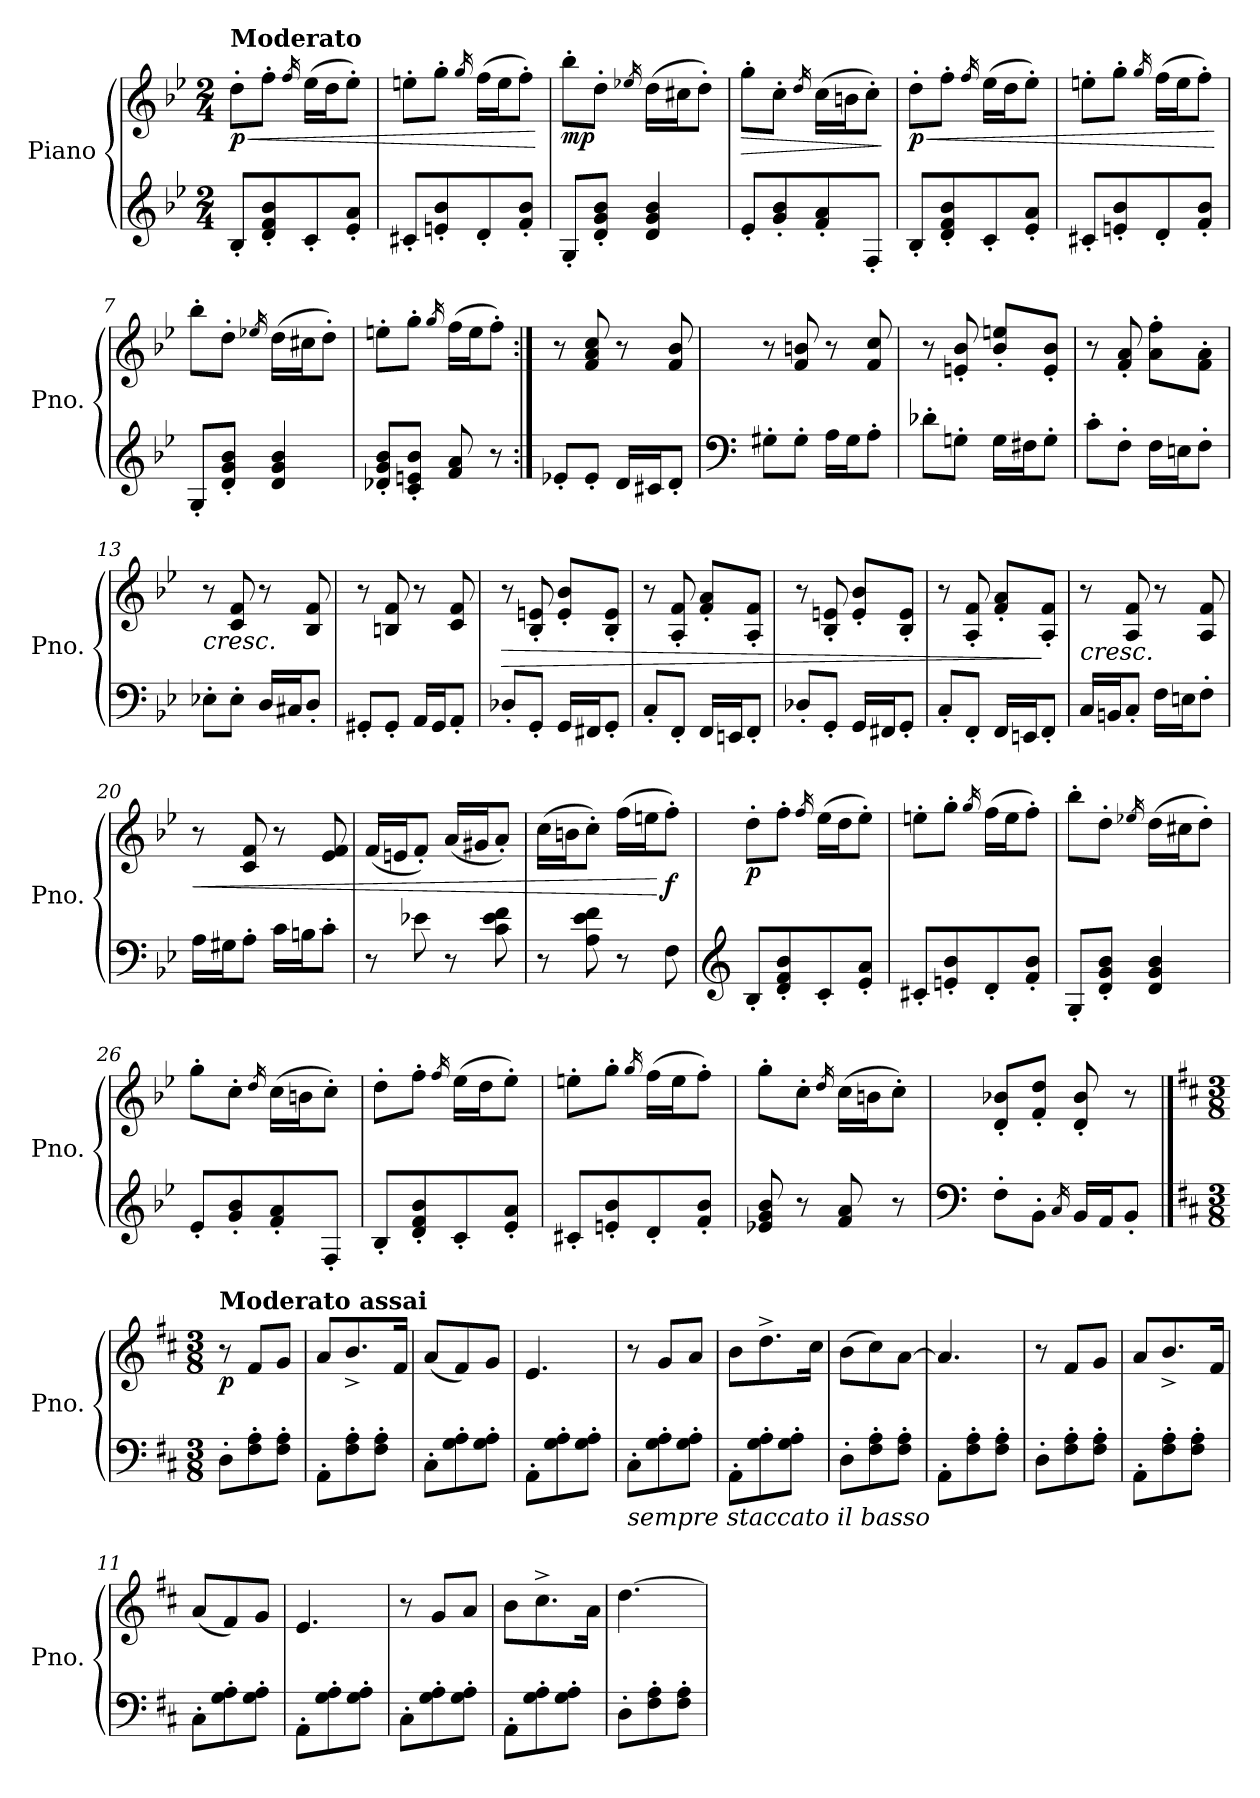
**kern	**kern	**dynam
*part1	*part1	*part1
*staff2	*staff1	*staff1/2
*I"Piano	*	*
*I'Pno.	*	*
!!LO:PB:g=z
*clefG2	*clefG2	*
*k[b-e-]	*k[b-e-]	*
*M2/4	*M2/4	*
=1	=1	=1
!	!LO:TX:a:B:t=Moderato	!
!	!	!LO:HP:b
!	!	!LO:DY:n=1:b
8B-'/L	8dd'\L	< p
8d/' 8f/' 8b-/'	8ff'\J	.
.	16qff/	.
8c'/	(>16ee-\LL	.
.	16dd\J	.
8e-/' 8a/'J	8ee-'\J)	.
=2	=2	=2
8c#X'/L	8een'\L	.
8en/' 8b-/'	8gg'\J	.
.	16qgg/	.
8d'/	(>16ff\LL	.
.	16ee\J	.
8f/' 8b-/'J	8ff'\J)	.
.	.	[
=3	=3	=3
!	!	!LO:DY:b
8G'/L	8bb-'\L	mp
8d/' 8g/' 8b-/'J	8dd'\J	.
.	16qee-X/	.
4d/ 4g/ 4b-/	(>16dd\LL	.
.	16cc#X\J	.
.	8dd'\J)	.
=4	=4	=4
!	!	!LO:HP:b
8e-'/L	8gg'\L	>
8g/' 8b-/'	8cc'\J	.
.	16qdd/	.
8f/' 8a/'	(>16cc\LL	.
.	16bn\J	.
8F'/J	8cc'\J)	.
.	.	]
=5	=5	=5
!	!	!LO:HP:b
!	!	!LO:DY:n=1:b
8B-'/L	8dd'\L	< p
8d/' 8f/' 8b-/'	8ff'\J	.
.	16qff/	.
8c'/	(>16ee-\LL	.
.	16dd\J	.
8e-/' 8a/'J	8ee-'\J)	.
=6	=6	=6
8c#X'/L	8een'\L	.
8en/' 8b-/'	8gg'\J	.
.	16qgg/	.
8d'/	(>16ff\LL	.
.	16ee\J	.
8f/' 8b-/'J	8ff'\J)	.
.	.	[
!!LO:LB:g=z
=7	=7	=7
8G'/L	8bb-'\L	.
8d/' 8g/' 8b-/'J	8dd'\J	.
.	16qee-X/	.
4d/ 4g/ 4b-/	(>16dd\LL	.
.	16cc#X\J	.
.	8dd'\J)	.
=8	=8	=8
8d-X/' 8g/' 8b-/'L	8een'\L	.
8c/' 8en/' 8b-/'J	8gg'\J	.
.	16qgg/	.
8f/ 8a/	(>16ff\LL	.
.	16ee\J	.
8r	8ff'\J)	.
=9:|!	=9:|!	=9:|!
!	!	!LO:DY:b
!	!	!LO:DY:n=1:b
8e-X'/L	8r	other-dynamics f
8e-'/J	8f/ 8a/ 8cc/	.
16d/LL	8r	.
16c#X/J	.	.
8d'/J	8f/ 8b-/	.
=10	=10	=10
*clefF4	*	*
8G#X'\L	8r	.
8G#'\J	8f/ 8bn/	.
16A\LL	8r	.
16G#\J	.	.
8A'\J	8f/ 8cc/	.
=11	=11	=11
8d-X'\L	8r	.
8Gn'\J	8en/' 8b-/'	.
16G\LL	8b-/' 8een/'L	.
16F#X\J	.	.
8G'\J	8e/' 8b-/'J	.
=12	=12	=12
8c'\L	8r	.
8F'\J	8f/' 8a/'	.
16F\LL	8a\' 8ff\'L	.
16En\J	.	.
8F'\J	8f\' 8a\'J	.
!!LO:LB:g=z
=13	=13	=13
!	!LO:TX:b:i:t=cresc.	!
8E-X'\L	8r	.
8E-'\J	8c/ 8f/	.
16D/LL	8r	.
16C#X/J	.	.
8D'/J	8B-/ 8f/	.
=14	=14	=14
8GG#X'/L	8r	.
8GG#'/J	8Bn/ 8f/	.
16AA/LL	8r	.
16GG#/J	.	.
8AA'/J	8c/ 8f/	.
=15	=15	=15
!	!	!LO:HP:b
8D-X'/L	8r	>
8GG'/J	8B-/' 8en/'	.
16GG/LL	8e/' 8b-/'L	.
16FF#X/J	.	.
8GG'/J	8B-/' 8e/'J	.
=16	=16	=16
8C'/L	8r	.
8FF'/J	8A/' 8f/'	.
16FF/LL	8f/' 8a/'L	.
16EEn/J	.	.
8FF'/J	8A/' 8f/'J	.
=17	=17	=17
8D-X'/L	8r	.
8GG'/J	8B-/' 8en/'	.
16GG/LL	8e/' 8b-/'L	.
16FF#X/J	.	.
8GG'/J	8B-/' 8e/'J	.
=18	=18	=18
8C'/L	8r	.
8FF'/J	8A/' 8f/'	.
16FF/LL	8f/' 8a/'L	.
16EEn/J	.	.
8FF'/J	8A/' 8f/'J	]
!!LO:LB:g=z
=19	=19	=19
!	!LO:TX:b:i:t=cresc.	!
16C/LL	8r	.
16BBn/J	.	.
8C'/J	8A/ 8f/	.
16F\LL	8r	.
16En\J	.	.
8F'\J	8A/ 8f/	.
=20	=20	=20
!	!	!LO:HP:b
16A\LL	8r	<
16G#X\J	.	.
8A'\J	8c/ 8f/	.
16c\LL	8r	.
16Bn\J	.	.
8c'\J	8e-/ 8f/	.
=21	=21	=21
8r	(<16f/LL	.
.	16en/J	.
8e-X\	8f'/J)	.
8r	(<16a/LL	.
.	16g#X/J	.
8c\ 8e-\ 8f\	8a'/J)	.
=22	=22	=22
8r	(>16cc\LL	.
.	16bn\J	.
8A\ 8e-\ 8f\	8cc'\J)	.
8r	(>16ff\LL	.
.	16een\J	.
!	!	!LO:DY:n=1:b
8F\	8ff'\J)	[ f
=23	=23	=23
*clefG2	*	*
!	!	!LO:DY:b
8B-'/L	8dd'\L	p
8d/' 8f/' 8b-/'	8ff'\J	.
.	16qff/	.
8c'/	(>16ee-\LL	.
.	16dd\J	.
8e-/' 8a/'J	8ee-'\J)	.
=24	=24	=24
8c#X'/L	8een'\L	.
8en/' 8b-/'	8gg'\J	.
.	16qgg/	.
8d'/	(>16ff\LL	.
.	16ee\J	.
8f/' 8b-/'J	8ff'\J)	.
!!LO:LB:g=z
=25	=25	=25
8G'/L	8bb-'\L	.
8d/' 8g/' 8b-/'J	8dd'\J	.
.	16qee-X/	.
4d/ 4g/ 4b-/	(>16dd\LL	.
.	16cc#X\J	.
.	8dd'\J)	.
=26	=26	=26
8e-'/L	8gg'\L	.
8g/' 8b-/'	8cc'\J	.
.	16qdd/	.
8f/' 8a/'	(>16cc\LL	.
.	16bn\J	.
8F'/J	8cc'\J)	.
=27	=27	=27
8B-'/L	8dd'\L	.
8d/' 8f/' 8b-/'	8ff'\J	.
.	16qff/	.
8c'/	(>16ee-\LL	.
.	16dd\J	.
8e-/' 8a/'J	8ee-'\J)	.
=28	=28	=28
8c#X'/L	8een'\L	.
8en/' 8b-/'	8gg'\J	.
.	16qgg/	.
8d'/	(>16ff\LL	.
.	16ee\J	.
8f/' 8b-/'J	8ff'\J)	.
=29	=29	=29
8e-X/ 8g/ 8b-/	8gg'\L	.
8r	8cc'\J	.
.	16qdd/	.
8f/ 8a/	(>16cc\LL	.
.	16bn\J	.
8r	8cc'\J)	.
=30	=30	=30
*clefF4	*	*
8F'\L	8d/' 8b-X/'L	.
8BB-'\J	8f/' 8dd/'J	.
16qC/	.	.
16BB-/LL	8d/' 8b-/'	.
16AA/J	.	.
8BB-'/J	8r	.
!!LO:PB:g=z
==1	==1	==1
*k[f#c#]	*k[f#c#]	*
*M3/8	*M3/8	*
!	!LO:TX:a:B:t=Moderato assai	!
!	!	!LO:DY:b
8D'\L	8r	p
8F#\' 8A\'	8f#/L	.
8F#\' 8A\'J	8g/J	.
=2	=2	=2
8AA'\L	8a/L	.
8F#\' 8A\'	8.b^/	.
8F#\' 8A\'J	.	.
.	16f#/Jk	.
=3	=3	=3
8C#'\L	(<8a/L	.
8G\' 8A\'	8f#/)	.
8G\' 8A\'J	8g/J	.
=4	=4	=4
8AA'\L	4.e/	.
8G\' 8A\'	.	.
8G\' 8A\'J	.	.
=5	=5	=5
!LO:TX:b:i:t=sempre staccato il basso	!	!
8C#'\L	8r	.
8G\' 8A\'	8g/L	.
8G\' 8A\'J	8a/J	.
=6	=6	=6
8AA'\L	8b\L	.
8G\' 8A\'	8.dd^\	.
8G\' 8A\'J	.	.
.	16cc#\Jk	.
=7	=7	=7
8D'\L	(>8b\L	.
8F#\' 8A\'	8cc#\)	.
8F#\' 8A\'J	[8a\J	.
=8	=8	=8
8AA'\L	4.a/]	.
8F#\' 8A\'	.	.
8F#\' 8A\'J	.	.
=9	=9	=9
8D'\L	8r	.
8F#\' 8A\'	8f#/L	.
8F#\' 8A\'J	8g/J	.
=10	=10	=10
8AA'\L	8a/L	.
8F#\' 8A\'	8.b^/	.
8F#\' 8A\'J	.	.
.	16f#/Jk	.
!!LO:LB:g=z
=11	=11	=11
8C#'\L	(<8a/L	.
8G\' 8A\'	8f#/)	.
8G\' 8A\'J	8g/J	.
=12	=12	=12
8AA'\L	4.e/	.
8G\' 8A\'	.	.
8G\' 8A\'J	.	.
=13	=13	=13
8C#'\L	8r	.
8G\' 8A\'	8g/L	.
8G\' 8A\'J	8a/J	.
=14	=14	=14
8AA'\L	8b\L	.
8G\' 8A\'	8.cc#^\	.
8G\' 8A\'J	.	.
.	16a\Jk	.
=15	=15	=15
8D'\L	[4.dd\	.
8F#\' 8A\'	.	.
8F#\' 8A\'J	.	.
=	=	=
*-	*-	*-
